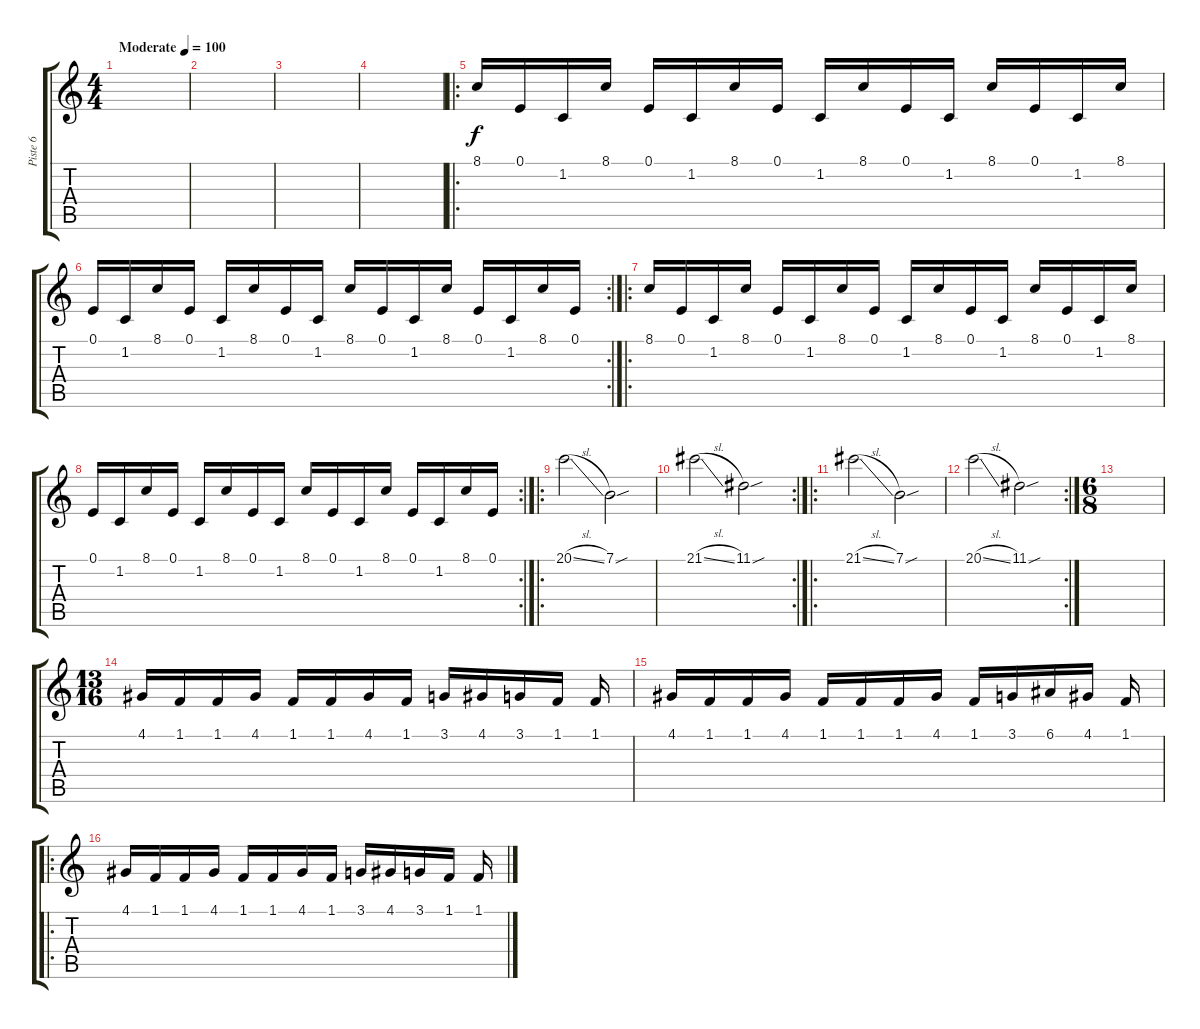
\track ("Piste 6" "Piste 6") {instrument lead1square}
\staff {score tabs}
\tuning (E4 B3 G3 D3 A2 E2) {hide}
\ts (4 4)
\tempo (100 "Moderate")
\clef g2
\ks c
|
|
|
|
\ro
8.1.16 0.1.16 1.2.16 8.1.16 0.1.16 1.2.16 8.1.16 0.1.16 1.2.16 8.1.16 0.1.16 1.2.16 8.1.16 0.1.16 1.2.16 8.1.16 |
\rc 2
0.1.16 1.2.16 8.1.16 0.1.16 1.2.16 8.1.16 0.1.16 1.2.16 8.1.16 0.1.16 1.2.16 8.1.16 0.1.16 1.2.16 8.1.16 0.1.16 |
\ro
8.1.16 0.1.16 1.2.16 8.1.16 0.1.16 1.2.16 8.1.16 0.1.16 1.2.16 8.1.16 0.1.16 1.2.16 8.1.16 0.1.16 1.2.16 8.1.16 |
\rc 2
0.1.16 1.2.16 8.1.16 0.1.16 1.2.16 8.1.16 0.1.16 1.2.16 8.1.16 0.1.16 1.2.16 8.1.16 0.1.16 1.2.16 8.1.16 0.1.16 |
\ro
20.1{sl}.2 7.1{sou}.2 |
\rc 2
21.1{sl}.2 11.1{sou}.2 |
\ro
21.1{sl}.2 7.1{sou}.2 |
\rc 2
20.1{sl}.2 11.1{sou}.2 |
\ts (6 8)
|
\ts (13 16)
4.1.16 1.1.16 1.1.16 4.1.16 1.1.16 1.1.16 4.1.16 1.1.16 3.1.16 4.1.16 3.1.16 1.1.16 1.1.16 |
4.1.16 1.1.16 1.1.16 4.1.16 1.1.16 1.1.16 1.1.16 4.1.16 1.1.16 3.1.16 6.1.16 4.1.16 1.1.16 |
\ro
4.1.16 1.1.16 1.1.16 4.1.16 1.1.16 1.1.16 4.1.16 1.1.16 3.1.16 4.1.16 3.1.16 1.1.16 1.1.16
